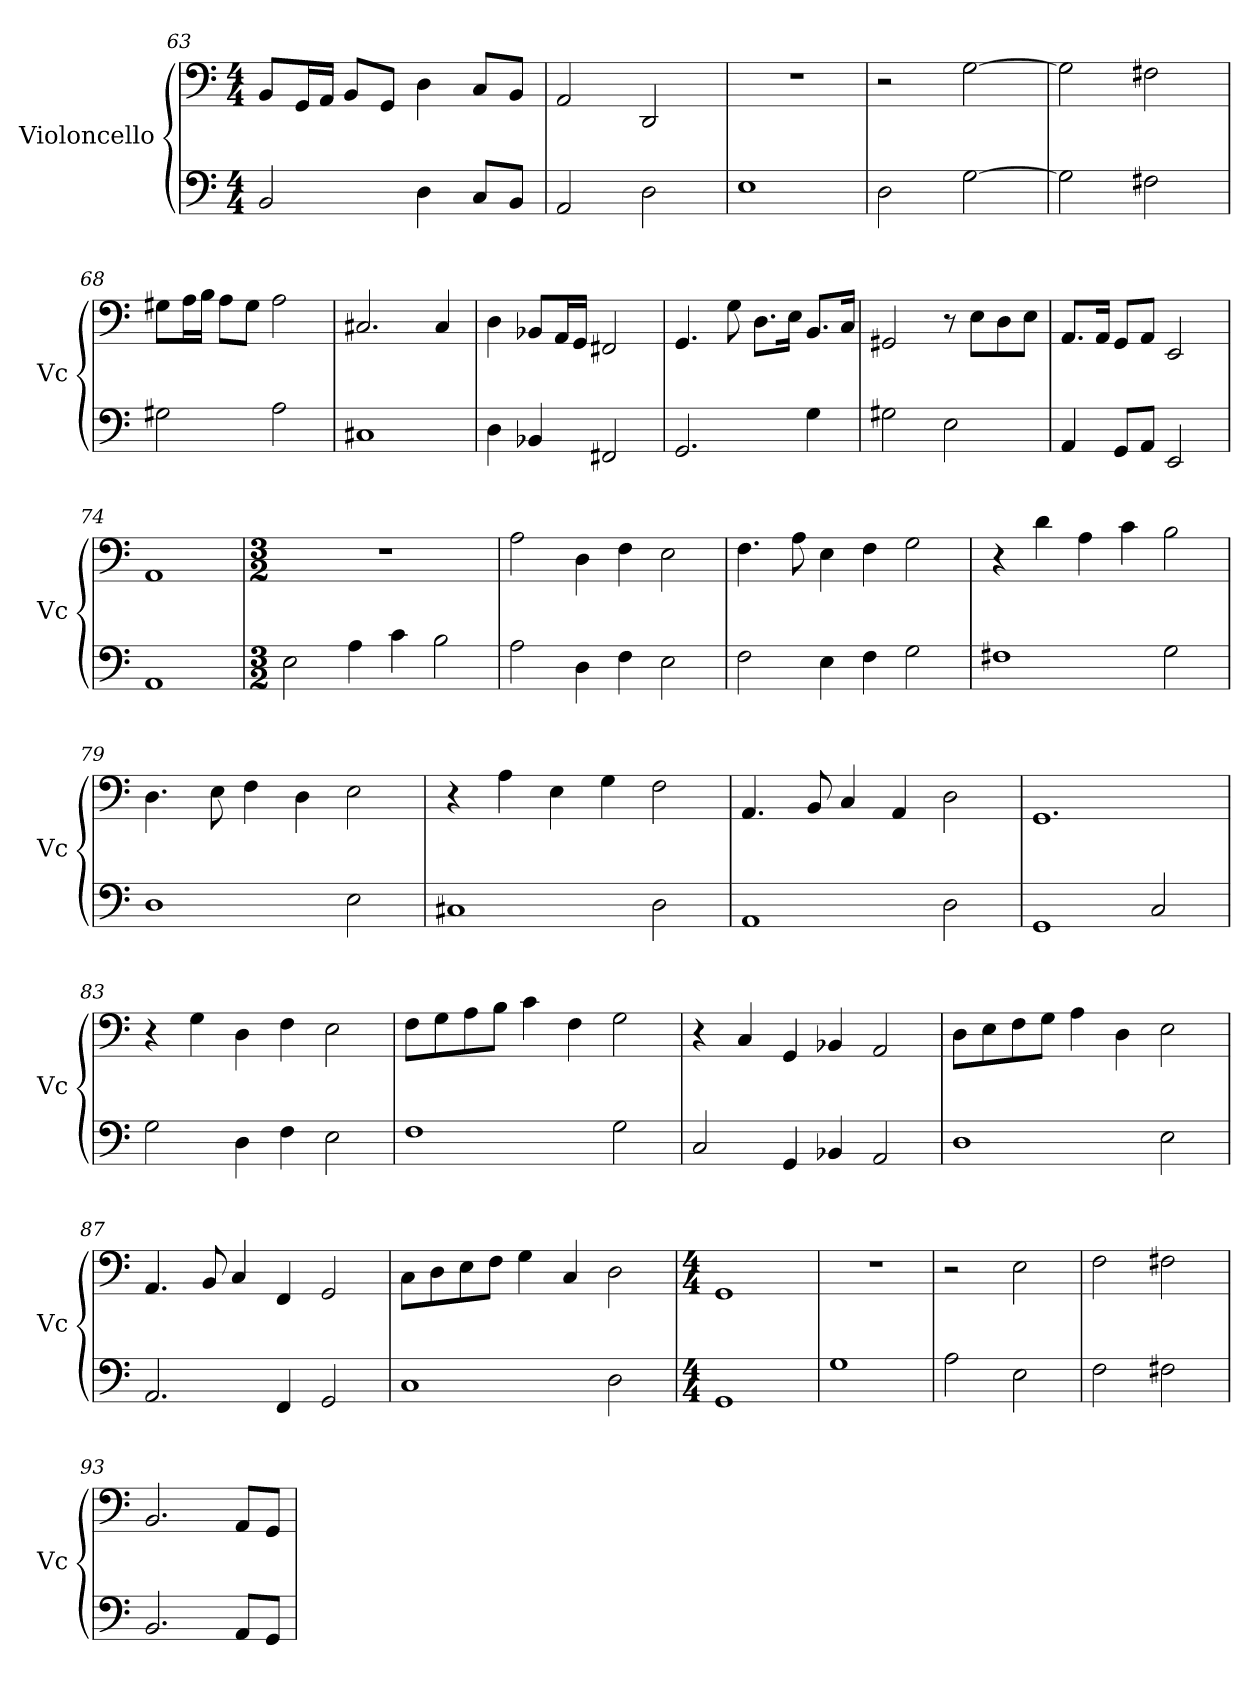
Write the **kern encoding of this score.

**kern	**kern
*part2	*part1
*staff2	*staff1
*I"Violoncello	*I"Violoncello
*I'Vc	*I'Vc
*clefF4	*clefF4
*k[]	*k[]
*M4/4	*M4/4
=63	=63
2BB/	8BB/L
.	16GG/L
.	16AA/JJ
.	8BB/L
.	8GG/J
4D\	4D\
8C/L	8C/L
8BB/J	8BB/J
=64	=64
2AA/	2AA/
2D\	2DD/
=65	=65
1E	1r
=66	=66
2D\	2r
[2G\	[2G\
=67	=67
2G\]	2G\]
2F#X\	2F#X\
=68	=68
2G#X\	8G#X\L
.	16A\L
.	16B\JJ
.	8A\L
.	8G#\J
2A\	2A\
=69	=69
1C#X	2.C#X/
.	4C#/
=70	=70
4D\	4D\
4BB-X/	8BB-X/L
.	16AA/L
.	16GG/JJ
2FF#X/	2FF#X/
=71	=71
2.GG/	4.GG/
.	8G\
.	8.D\L
.	16E\Jk
4G\	8.BB/L
.	16C/Jk
=72	=72
2G#X\	2GG#X/
2E\	8r
.	8E\L
.	8D\
.	8E\J
=73	=73
4AA/	8.AA/L
.	16AA/Jk
8GG/L	8GG/L
8AA/J	8AA/J
2EE/	2EE/
=74	=74
1AA	1AA
=75	=75
*M3/2	*M3/2
2E\	1.r
4A\	.
4c\	.
2B\	.
=76	=76
2A\	2A\
4D\	4D\
4F\	4F\
2E\	2E\
=77	=77
2F\	4.F\
.	8A\
4E\	4E\
4F\	4F\
2G\	2G\
=78	=78
1F#X	4r
.	4d\
.	4A\
.	4c\
2G\	2B\
=79	=79
1D	4.D\
.	8E\
.	4F\
.	4D\
2E\	2E\
=80	=80
1C#X	4r
.	4A\
.	4E\
.	4G\
2D\	2F\
=81	=81
1AA	4.AA/
.	8BB/
.	4C/
.	4AA/
2D\	2D\
=82	=82
1GG	1.GG
2C/	.
=83	=83
2G\	4r
.	4G\
4D\	4D\
4F\	4F\
2E\	2E\
=84	=84
1F	8F\L
.	8G\
.	8A\
.	8B\J
.	4c\
.	4F\
2G\	2G\
=85	=85
2C/	4r
.	4C/
4GG/	4GG/
4BB-X/	4BB-X/
2AA/	2AA/
=86	=86
1D	8D\L
.	8E\
.	8F\
.	8G\J
.	4A\
.	4D\
2E\	2E\
=87	=87
2.AA/	4.AA/
.	8BB/
.	4C/
4FF/	4FF/
2GG/	2GG/
=88	=88
1C	8C\L
.	8D\
.	8E\
.	8F\J
.	4G\
.	4C/
2D\	2D\
=89	=89
*M4/4	*M4/4
1GG	1GG
=90	=90
1G	1r
=91	=91
2A\	2r
2E\	2E\
=92	=92
2F\	2F\
2F#X\	2F#X\
=93	=93
2.BB/	2.BB/
8AA/L	8AA/L
8GG/J	8GG/J
=	=
*-	*-
